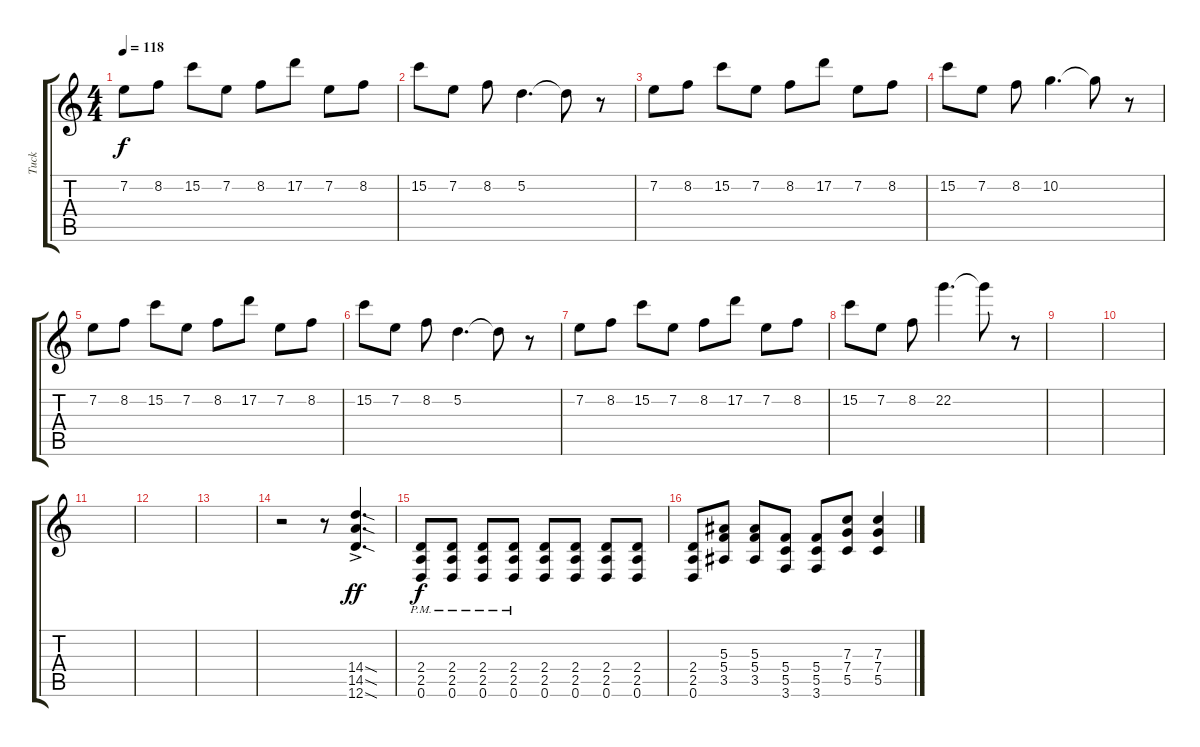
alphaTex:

\track ("Tuck" "Tuck") {instrument distortionguitar}
\staff {score tabs}
\tuning (D4 A3 F3 C3 G2 D2) {hide}
\ts (4 4)
\tempo 118
\clef g2
\ks c
7.2.8{dy f} 8.2.8 15.2.8 7.2.8 8.2.8 17.2.8 7.2.8 8.2.8 |
15.2.8 7.2.8 8.2.8 5.2.4{d} 5.2{t}.8 r.8 |
7.2.8 8.2.8 15.2.8 7.2.8 8.2.8 17.2.8 7.2.8 8.2.8 |
15.2.8 7.2.8 8.2.8 10.2.4{d} 10.2{t}.8 r.8 |
7.2.8 8.2.8 15.2.8 7.2.8 8.2.8 17.2.8 7.2.8 8.2.8 |
15.2.8 7.2.8 8.2.8 5.2.4{d} 5.2{t}.8 r.8 |
7.2.8 8.2.8 15.2.8 7.2.8 8.2.8 17.2.8 7.2.8 8.2.8 |
15.2.8 7.2.8 8.2.8 22.2.4{d} 22.2{t}.8 r.8 |
|
|
|
|
|
r.2 r.8 (14.4{sod ac} 14.5{sod} 12.6{sod}).4{d dy ff} |
(2.4{pm} 2.5{pm} 0.6{pm}).8{dy f} (2.4{pm} 2.5{pm} 0.6{pm}).8 (2.4{pm} 2.5{pm} 0.6{pm}).8 (2.4{pm} 2.5{pm} 0.6{pm}).8 (2.4 2.5 0.6).8 (2.4 2.5 0.6).8 (2.4 2.5 0.6).8 (2.4 2.5 0.6).8 |
(2.4 2.5 0.6).8 (5.3 5.4 3.5).8 (5.3 5.4 3.5).8 (5.4 5.5 3.6).8 (5.4 5.5 3.6).8 (7.3 7.4 5.5).8 (7.3 7.4 5.5).4
